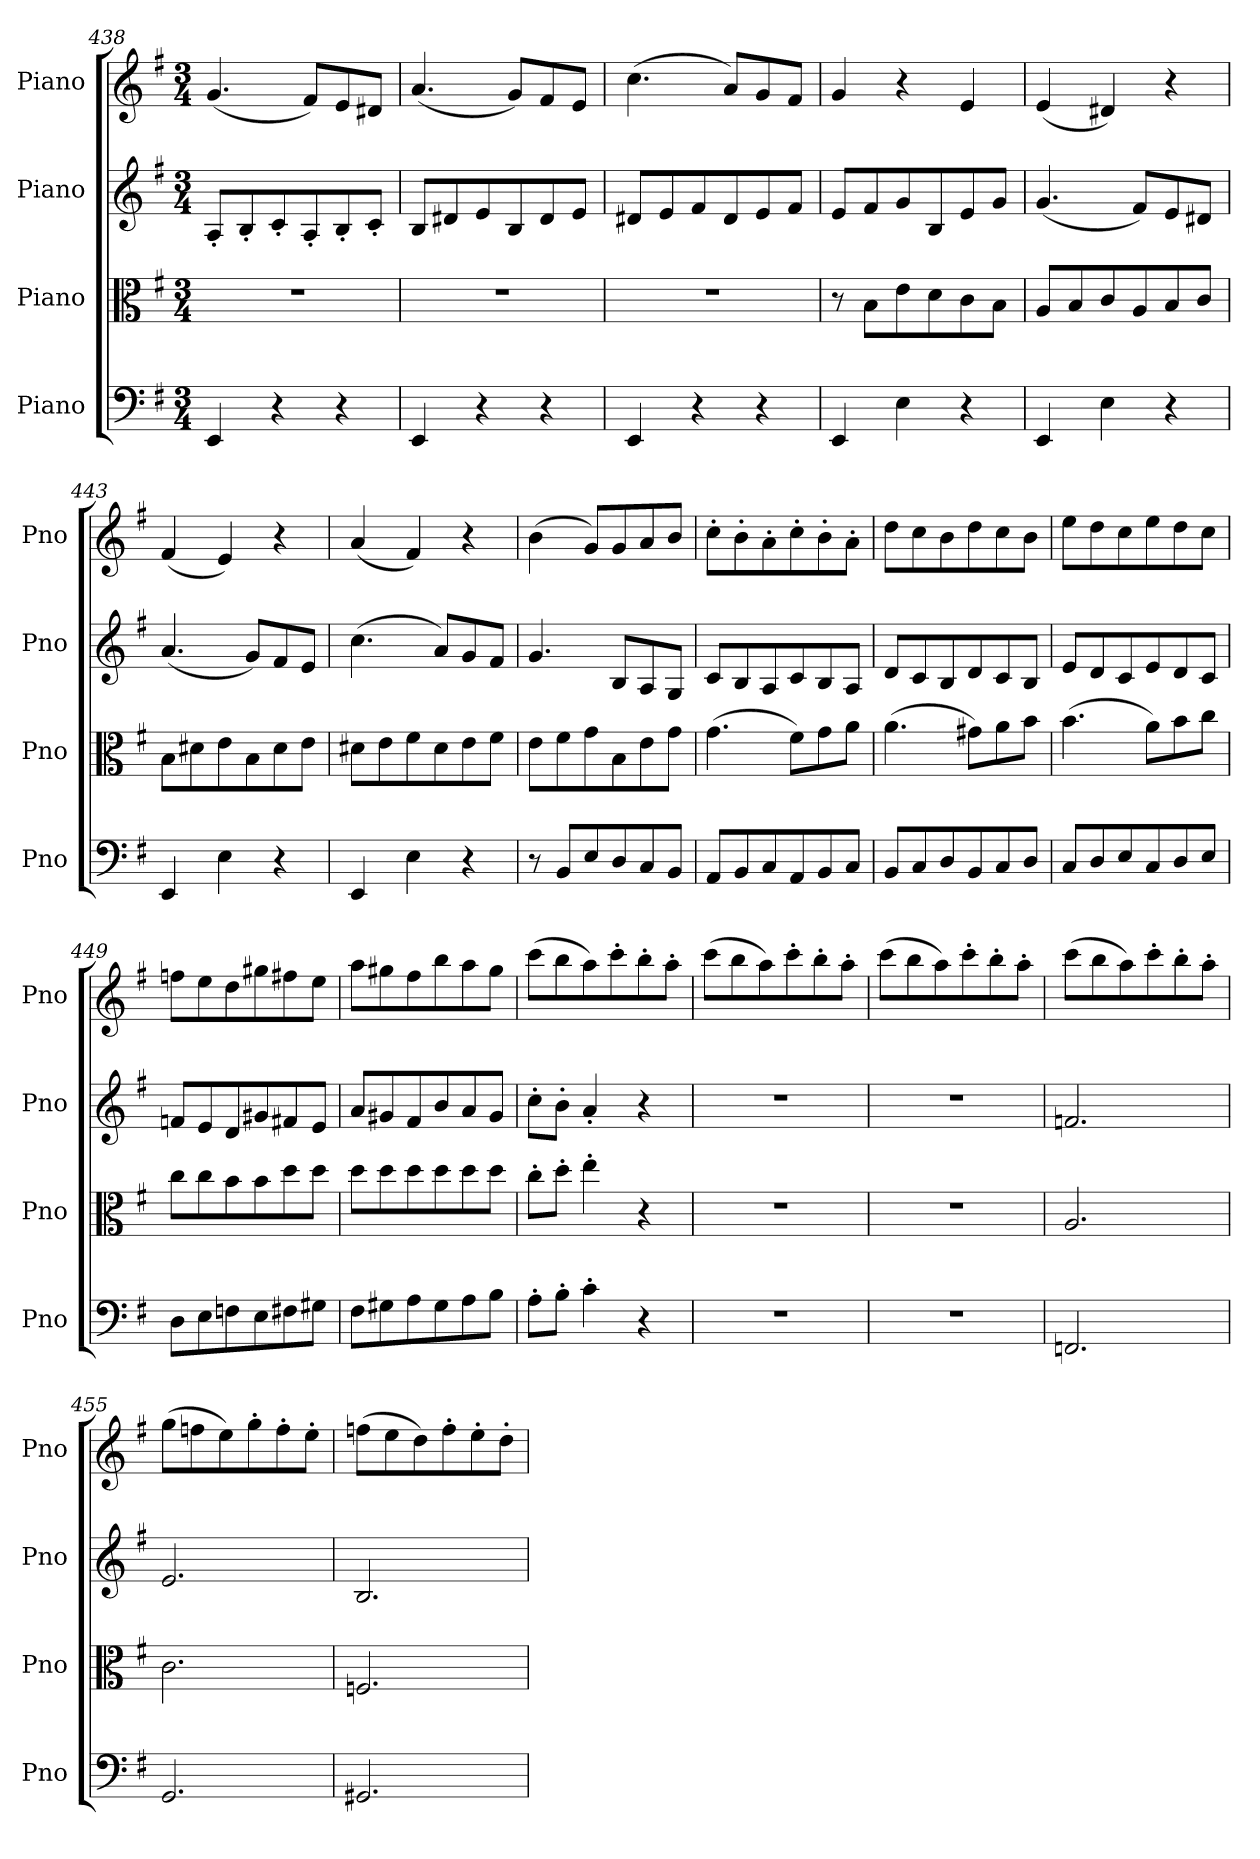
**kern	**kern	**kern	**kern
*part4	*part3	*part2	*part1
*staff4	*staff3	*staff2	*staff1
*I"Piano	*I"Piano	*I"Piano	*I"Piano
*I'Pno	*I'Pno	*I'Pno	*I'Pno
!!LO:LB:g=z
*clefF4	*clefC3	*clefG2	*clefG2
*k[f#]	*k[f#]	*k[f#]	*k[f#]
*M3/4	*M3/4	*M3/4	*M3/4
=438	=438	=438	=438
4EE/	2.r	8A'/L	(4.g/
.	.	8B'/	.
4r	.	8c'/	.
.	.	8A'/	8f#/L)
4r	.	8B'/	8e/
.	.	8c'/J	8d#X/J
=439	=439	=439	=439
4EE/	2.r	8B/L	(4.a/
.	.	8d#X/	.
4r	.	8e/	.
.	.	8B/	8g/L)
4r	.	8d#/	8f#/
.	.	8e/J	8e/J
=440	=440	=440	=440
4EE/	2.r	8d#X/L	(4.cc\
.	.	8e/	.
4r	.	8f#/	.
.	.	8d#/	8a/L)
4r	.	8e/	8g/
.	.	8f#/J	8f#/J
=441	=441	=441	=441
4EE/	8r	8e/L	4g/
.	8B\L	8f#/	.
4E\	8e\	8g/	4r
.	8d\	8B/	.
4r	8c\	8e/	4e/
.	8B\J	8g/J	.
=442	=442	=442	=442
4EE/	8A/L	(4.g/	(4e/
.	8B/	.	.
4E\	8c/	.	4d#X/)
.	8A/	8f#/L)	.
4r	8B/	8e/	4r
.	8c/J	8d#X/J	.
=443	=443	=443	=443
4EE/	8B\L	(4.a/	(4f#/
.	8d#X\	.	.
4E\	8e\	.	4e/)
.	8B\	8g/L)	.
4r	8d#\	8f#/	4r
.	8e\J	8e/J	.
=444	=444	=444	=444
4EE/	8d#X\L	(4.cc\	(4a/
.	8e\	.	.
4E\	8f#\	.	4f#/)
.	8d#\	8a/L)	.
4r	8e\	8g/	4r
.	8f#\J	8f#/J	.
=445	=445	=445	=445
8r	8e\L	4.g/	(4b\
8BB/L	8f#\	.	.
8E/	8g\	.	8g/L)
8D/	8B\	8B/L	8g/
8C/	8e\	8A/	8a/
8BB/J	8g\J	8G/J	8b/J
=446	=446	=446	=446
8AA/L	(4.g\	8c/L	8cc'\L
8BB/	.	8B/	8b'\
8C/	.	8A/	8a'\
8AA/	8f#\L)	8c/	8cc'\
8BB/	8g\	8B/	8b'\
8C/J	8a\J	8A/J	8a'\J
!!LO:LB:g=z
=447	=447	=447	=447
8BB/L	(4.a\	8d/L	8dd\L
8C/	.	8c/	8cc\
8D/	.	8B/	8b\
8BB/	8g#X\L)	8d/	8dd\
8C/	8a\	8c/	8cc\
8D/J	8b\J	8B/J	8b\J
=448	=448	=448	=448
8C/L	(4.b\	8e/L	8ee\L
8D/	.	8d/	8dd\
8E/	.	8c/	8cc\
8C/	8a\L)	8e/	8ee\
8D/	8b\	8d/	8dd\
8E/J	8cc\J	8c/J	8cc\J
=449	=449	=449	=449
8D\L	8cc\L	8fn/L	8ffn\L
8E\	8cc\	8e/	8ee\
8Fn\	8b\	8d/	8dd\
8E\	8b\	8g#X/	8gg#X\
8F#X\	8dd\	8f#X/	8ff#X\
8G#X\J	8dd\J	8e/J	8ee\J
=450	=450	=450	=450
8F#\L	8dd\L	8a/L	8aa\L
8G#X\	8dd\	8g#X/	8gg#X\
8A\	8dd\	8f#/	8ff#\
8G#\	8dd\	8b/	8bb\
8A\	8dd\	8a/	8aa\
8B\J	8dd\J	8g#/J	8gg#\J
=451	=451	=451	=451
8A'\L	8cc'\L	8cc'\L	(8ccc\L
8B'\J	8dd'\J	8b'\J	8bb\
4c'\	4ee'\	4a'/	8aa\)
.	.	.	8ccc'\
4r	4r	4r	8bb'\
.	.	.	8aa'\J
=452	=452	=452	=452
2.r	2.r	2.r	(8ccc\L
.	.	.	8bb\
.	.	.	8aa\)
.	.	.	8ccc'\
.	.	.	8bb'\
.	.	.	8aa'\J
=453	=453	=453	=453
2.r	2.r	2.r	(8ccc\L
.	.	.	8bb\
.	.	.	8aa\)
.	.	.	8ccc'\
.	.	.	8bb'\
.	.	.	8aa'\J
!!LO:LB:g=z
=454	=454	=454	=454
2.FFn/	2.A/	2.fn/	(8ccc\L
.	.	.	8bb\
.	.	.	8aa\)
.	.	.	8ccc'\
.	.	.	8bb'\
.	.	.	8aa'\J
=455	=455	=455	=455
2.GG/	2.c\	2.e/	(8gg\L
.	.	.	8ffn\
.	.	.	8ee\)
.	.	.	8gg'\
.	.	.	8ff'\
.	.	.	8ee'\J
=456	=456	=456	=456
2.GG#X/	2.Fn/	2.B/	(8ffn\L
.	.	.	8ee\
.	.	.	8dd\)
.	.	.	8ff'\
.	.	.	8ee'\
.	.	.	8dd'\J
=	=	=	=
*-	*-	*-	*-
